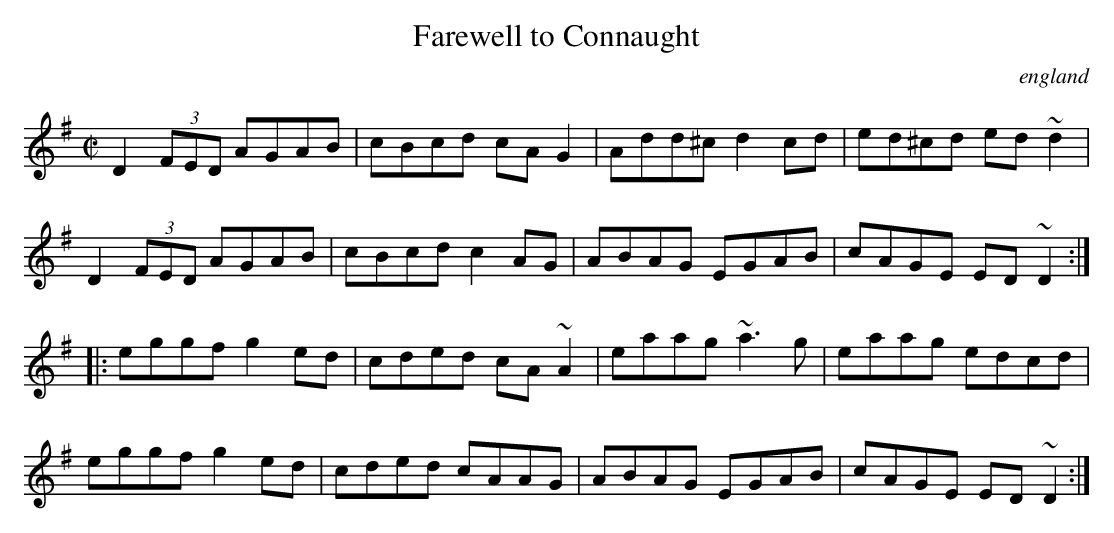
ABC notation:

X:1
T:Farewell to Connaught
O:england
M:C|
L:1/8
K:Dmix
D2 (3FED AGAB|cBcd cAG2|Add^c d2cd|ed^cd ed~d2|
D2 (3FED AGAB|cBcd c2AG|ABAG EGAB|cAGE ED~D2:|
|:eggf g2ed|cded cA~A2|eaag ~a3g|eaag edcd|
eggf g2ed|cded cAAG|ABAG EGAB|cAGE ED~D2:|
